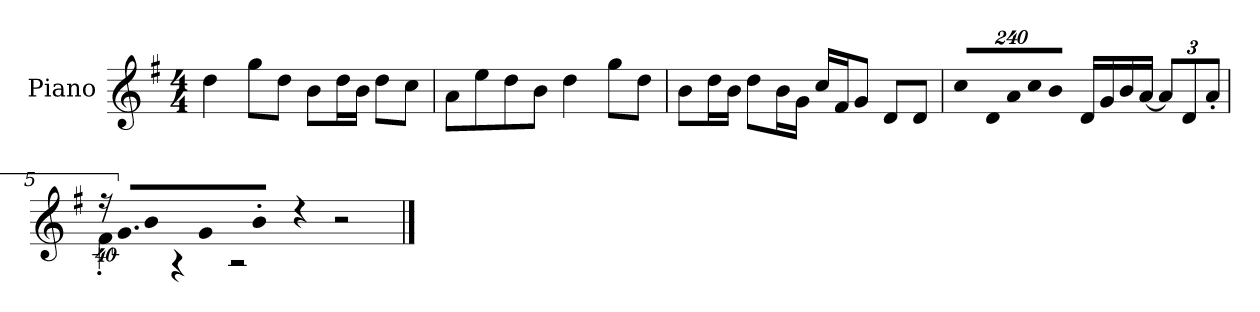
**kern
*part1
*staff1
*I"Piano
*I'P-no
*clefG2
*k[f#]
*M4/4
*MM90
=1
4dd\
8gg\L
8dd\J
8b\L
16dd\L
16b\JJ
8dd\L
8cc\J
=2
8a\L
8ee\
8dd\
8b\J
4dd\
8gg\L
8dd\J
=3
8b\L
16dd\L
16b\JJ
8dd\L
16b\L
16g\JJ
16cc/LL
16f#/J
8g/J
8d/L
8d/J
=4
*Xbrackettup
!LO:N:vis=8
960%137cc/L
!LO:N:vis=16
1920%137d/L
!LO:N:vis=16
1920%137a/
!LO:N:vis=16
1920%137cc/J
!LO:N:vis=8
960%137b/J
16d/LL
16g/
16b/
[16a/JJ
12a/L]
12d/
12a'/J
!!LO:LB:g=z
=5
*brackettup
!LO:N:vis=32
*^
640%23r	4f#'\
!LO:N:vis=16.	!
960%103g/KL	.
!LO:N:vis=8	!
960%137b/	.
.	4r
!LO:N:vis=16	!
1920%137g/L	.
!LO:N:vis=16	!
1920%137b'/JJ	.
!LO:N:vis=16	!
1920%137r	.
2r	2r
*v	*v
==
*-
